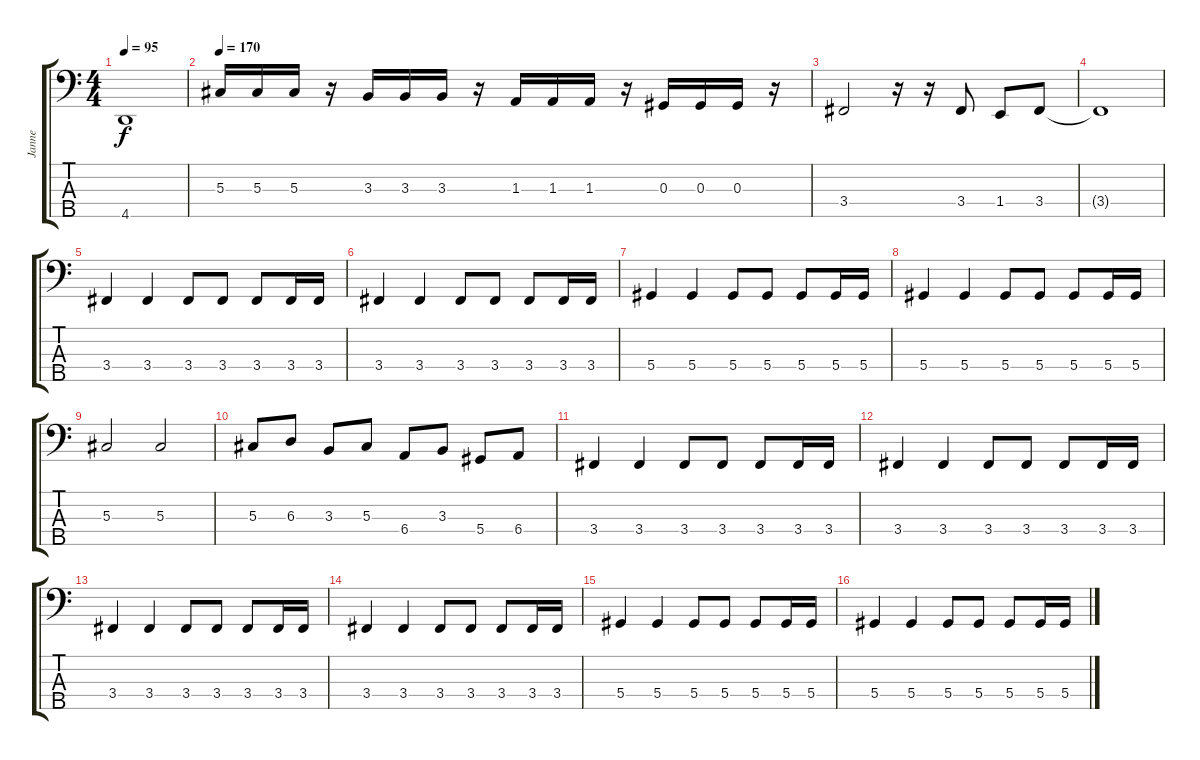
\track ("Janne" "Janne") {instrument electricbassfinger}
\staff {score tabs}
\tuning (Gb2 Db2 Ab1 Eb1 Bb0) {hide}
\ts (4 4)
\tempo 95
\clef f4
\ks c
4.5.1{dy f} |
\tempo 170
5.3.16 5.3.16 5.3.16 r.16 3.3.16 3.3.16 3.3.16 r.16 1.3.16 1.3.16 1.3.16 r.16 0.3.16 0.3.16 0.3.16 r.16 |
3.4.2 r.16 r.16 3.4.8 1.4.8 3.4.8 |
3.4{t}.1 |
3.4.4 3.4.4 3.4.8 3.4.8 3.4.8 3.4.16 3.4.16 |
3.4.4 3.4.4 3.4.8 3.4.8 3.4.8 3.4.16 3.4.16 |
5.4.4 5.4.4 5.4.8 5.4.8 5.4.8 5.4.16 5.4.16 |
5.4.4 5.4.4 5.4.8 5.4.8 5.4.8 5.4.16 5.4.16 |
5.3.2 5.3.2 |
5.3.8 6.3.8 3.3.8 5.3.8 6.4.8 3.3.8 5.4.8 6.4.8 |
3.4.4 3.4.4 3.4.8 3.4.8 3.4.8 3.4.16 3.4.16 |
3.4.4 3.4.4 3.4.8 3.4.8 3.4.8 3.4.16 3.4.16 |
3.4.4 3.4.4 3.4.8 3.4.8 3.4.8 3.4.16 3.4.16 |
3.4.4 3.4.4 3.4.8 3.4.8 3.4.8 3.4.16 3.4.16 |
5.4.4 5.4.4 5.4.8 5.4.8 5.4.8 5.4.16 5.4.16 |
5.4.4 5.4.4 5.4.8 5.4.8 5.4.8 5.4.16 5.4.16
